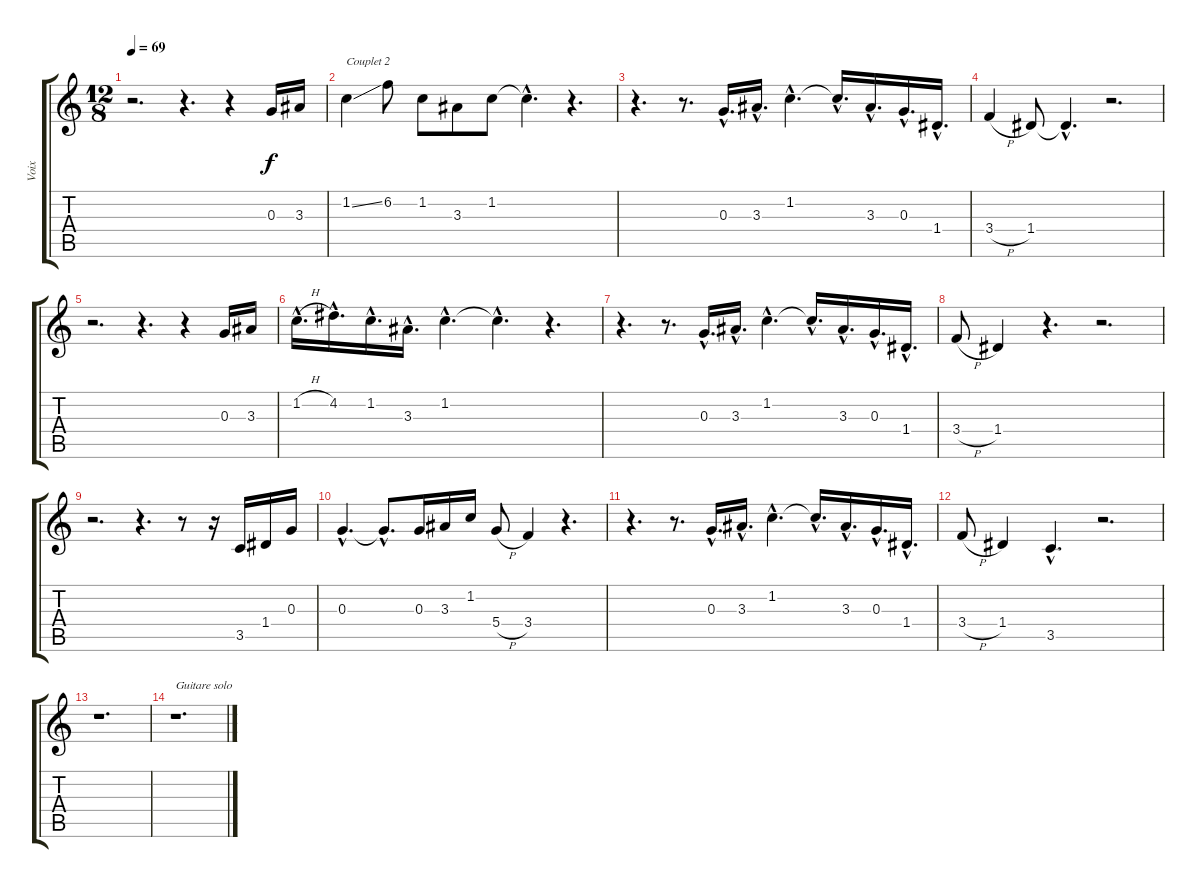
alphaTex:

\track ("Voix" "Voix") {instrument accordion}
\staff {score tabs}
\tuning (E5 B4 G4 D4 A3 E3) {hide}
\ts (12 8)
\tempo 69
\clef g2
\ks c
r.2{d dy f} r.4{d} r.4 0.3.16 3.3.16 |
1.2{ss}.4{txt "Couplet 2"} 6.2.8 1.2.8 3.3.8 1.2.8 1.2{hac t}.4{d} r.4{d} |
r.4{d} r.8{d} 0.3{hac}.16{d} 3.3{hac}.16{d} 1.2{hac}.4{d} 1.2{hac t}.16{d} 3.3{hac}.16{d} 0.3{hac}.16{d} 1.4{hac}.16{d} |
3.4{h}.4 1.4.8 1.4{hac t}.4{d} r.2{d} |
r.2{d} r.4{d} r.4 0.3.16 3.3.16 |
1.2{h hac}.16{d} 4.2{hac}.16{d} 1.2{hac}.16{d} 3.3{hac}.16{d} 1.2{hac}.4{d} 1.2{hac t}.4{d} r.4{d} |
r.4{d} r.8{d} 0.3{hac}.16{d} 3.3{hac}.16{d} 1.2{hac}.4{d} 1.2{hac t}.16{d} 3.3{hac}.16{d} 0.3{hac}.16{d} 1.4{hac}.16{d} |
3.4{h}.8 1.4.4 r.4{d} r.2{d} |
r.2{d} r.4{d} r.8 r.16 3.5.16 1.4.16 0.3.16 |
0.3{hac}.4{d} 0.3{hac t}.8{d} 0.3.16 3.3.16 1.2.16 5.4{h}.8 3.4.4 r.4{d} |
r.4{d} r.8{d} 0.3{hac}.16{d} 3.3{hac}.16{d} 1.2{hac}.4{d} 1.2{hac t}.16{d} 3.3{hac}.16{d} 0.3{hac}.16{d} 1.4{hac}.16{d} |
3.4{h}.8 1.4.4 3.5{hac}.4{d} r.2{d} |
r.1{d} |
r.1{d txt "Guitare solo"}
